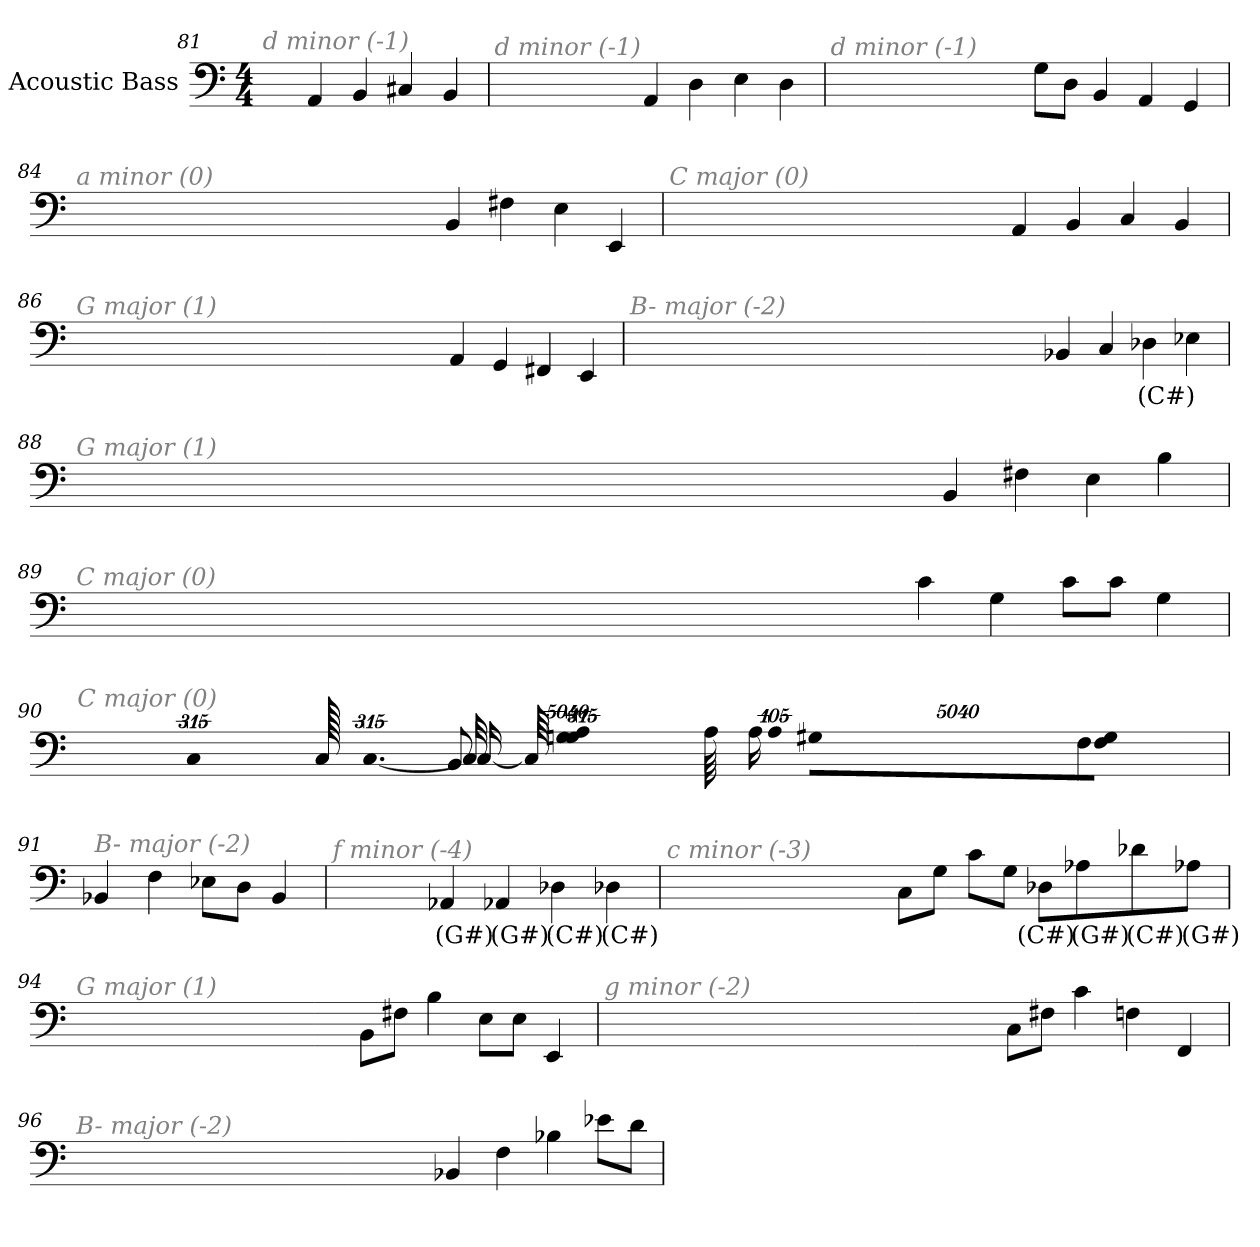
**kern	**text
*part1	*part1
*staff1	*staff1
*I"Acoustic Bass	*
*clefF4	*
*ITrd7c12	*
*k[]	*
*C:	*
*M4/4	*
=81	=81
!LO:TX:i:color=#808080:t=d minor (-1)	!
4AAA	.
4BBB	.
4CC#X	.
4BBB	.
=82	=82
!LO:TX:i:color=#808080:t=d minor (-1)	!
4AAA	.
4DD	.
4EE	.
4DD	.
=83	=83
!LO:TX:i:color=#808080:t=d minor (-1)	!
8GGL	.
8DDJ	.
4BBB	.
4AAA	.
4GGG	.
=84	=84
!LO:TX:i:color=#808080:t=a minor (0)	!
4BBB	.
4FF#X	.
4EE	.
4EEE	.
=85	=85
!LO:TX:i:color=#808080:t=C major (0)	!
4AAA	.
4BBB	.
4CC	.
4BBB	.
=86	=86
!LO:TX:i:color=#808080:t=G major (1)	!
4AAA	.
4GGG	.
4FFF#X	.
4EEE	.
=87	=87
!LO:TX:i:color=#808080:t=B- major (-2)	!
4BBB-X	.
4CC	.
4DD-Xi	(C#)
4EE-X	.
=88	=88
!LO:TX:i:color=#808080:t=G major (1)	!
4BBB	.
4FF#X	.
4EE	.
4BB	.
=89	=89
!LO:TX:i:color=#808080:t=C major (0)	!
4C	.
4GG	.
8CL	.
8CJ	.
4GG	.
=90	=90
!LO:TX:i:color=#808080:t=C major (0)	!
4FF	.
!LO:N:vis=8	!
40320%3347FFL	.
!LO:N:vis=8	!
40320%3347GG	.
!LO:N:vis=8	!
40320%3347GG#XJ	.
!LO:N:vis=1024	!
[13440%13AAL	.
16AAL_	.
64AAL_	.
!LO:N:vis=256	!
20160%79AAL]	.
!LO:N:vis=8	!
40320%3347GG#	.
!LO:N:vis=8	!
40320%3347GGnJ	.
[16CCL	.
64CCL_	.
!LO:N:vis=256.	!
10080%59CCL_	.
32CCL_	.
128CCL_	.
!LO:N:vis=512	!
40320%79CCL]	.
8BBBJ	.
=91	=91
!LO:TX:i:color=#808080:t=B- major (-2)	!
4BBB-X	.
4FF	.
8EE-XL	.
8DDJ	.
4BBB-	.
=92	=92
!LO:TX:i:color=#808080:t=f minor (-4)	!
4AAA-Xi	(G#)
4AAA-Xi	(G#)
4DD-Xi	(C#)
4DD-Xi	(C#)
=93	=93
!LO:TX:i:color=#808080:t=c minor (-3)	!
8CCL	.
8GGJ	.
8CL	.
8GGJ	.
8DD-XiL	(C#)
8AA-Xi	(G#)
8D-Xi	(C#)
8AA-XiJ	(G#)
=94	=94
!LO:TX:i:color=#808080:t=G major (1)	!
8BBBL	.
8FF#XJ	.
4BB	.
8EEL	.
8EEJ	.
4EEE	.
=95	=95
!LO:TX:i:color=#808080:t=g minor (-2)	!
8CCL	.
8FF#XJ	.
4C	.
4FFn	.
4FFF	.
=96	=96
!LO:TX:i:color=#808080:t=B- major (-2)	!
4BBB-X	.
4FF	.
4BB-X	.
8E-XL	.
8DJ	.
=	=
*-	*-
